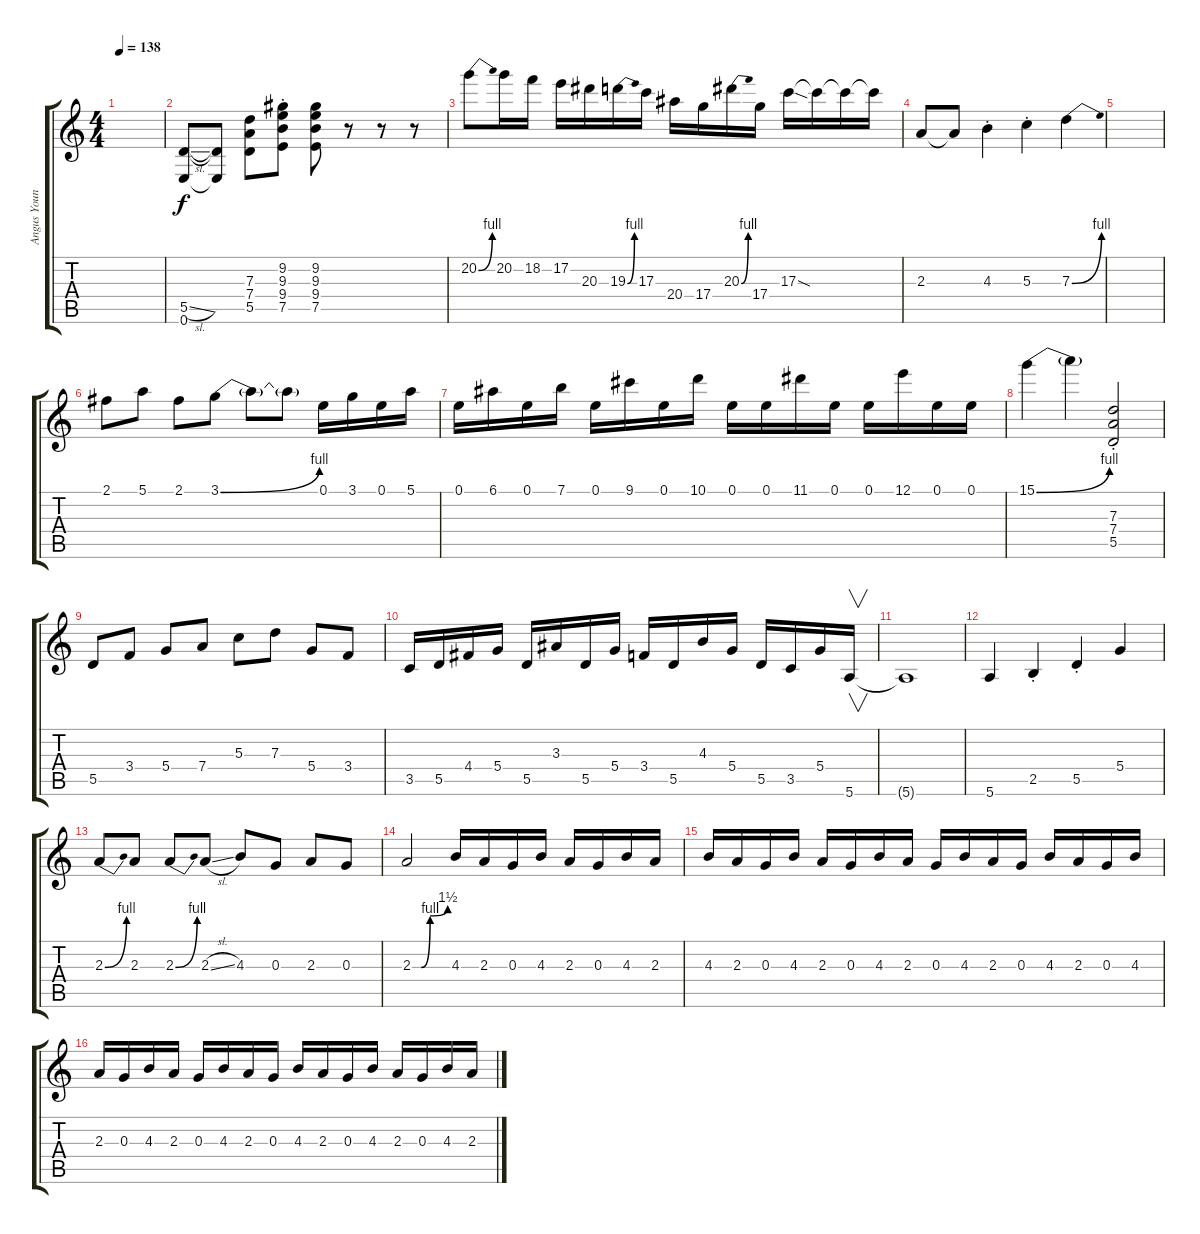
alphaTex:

\track ("Angus Young" "Angus Youn") {instrument distortionguitar}
\staff {score tabs}
\tuning (E4 B3 G3 D3 A2 E2) {hide}
\ts (4 4)
\tempo 138
\clef g2
\ks c
|
(5.5{sl} 0.6).8 (5.5{t} 0.6{t}).8 (7.3 7.4 5.5).8 (9.2 9.3 9.4 7.5{st}).8 (9.2 9.3 9.4 7.5).8 r.8 r.8 r.8 |
20.2{be (bend 0 0 60 4)}.8 20.2.16 18.2.16 17.2.16 20.3.16 19.3{be (bend 0 0 60 4)}.16 17.3.16 20.4.16 17.4.16 20.3{be (bend 0 0 60 4)}.16 17.4.16 17.3{sod}.16 17.3{t}.16 17.3{t}.16 17.3{t}.16 |
2.3.8 2.3{t}.8 4.3{st}.4 5.3{st}.4 7.3{be (bend 0 0 60 4)}.4 |
|
2.1.8 5.1.8 2.1.8 3.1{be (bend 0 0 60 4)}.8 3.1{t}.8 3.1{t}.8 0.1.16 3.1.16 0.1.16 5.1.16 |
0.1.16 6.1.16 0.1.16 7.1.16 0.1.16 9.1.16 0.1.16 10.1.16 0.1.16 0.1.16 11.1.16 0.1.16 0.1.16 12.1.16 0.1.16 0.1.16 |
15.1{be (bend 0 0 60 4)}.4 15.1{t}.4 (7.3{st} 7.4{st} 5.5{st}).2 |
5.5.8 3.4.8 5.4.8 7.4.8 5.3.8 7.3.8 5.4.8 3.4.8 |
3.5.16 5.5.16 4.4.16 5.4.16 5.5.16 3.3.16 5.5.16 5.4.16 3.4.16 5.5.16 4.3.16 5.4.16 5.5.16 3.5.16 5.4.16 5.6.16{v} |
5.6{t}.1 |
5.6.4 2.5{st}.4 5.5{st}.4 5.4.4 |
2.3{be (bend 0 0 60 4)}.8 2.3.8 2.3{be (bend 0 0 60 4)}.8 2.3{sl}.8 4.3.8 0.3.8 2.3.8 0.3.8 |
2.3{be (custom 0 0 15 0 30 4 60 6)}.2 4.3.16 2.3.16 0.3.16 4.3.16 2.3.16 0.3.16 4.3.16 2.3.16 |
4.3.16 2.3.16 0.3.16 4.3.16 2.3.16 0.3.16 4.3.16 2.3.16 0.3.16 4.3.16 2.3.16 0.3.16 4.3.16 2.3.16 0.3.16 4.3.16 |
2.3.16 0.3.16 4.3.16 2.3.16 0.3.16 4.3.16 2.3.16 0.3.16 4.3.16 2.3.16 0.3.16 4.3.16 2.3.16 0.3.16 4.3.16 2.3.16
